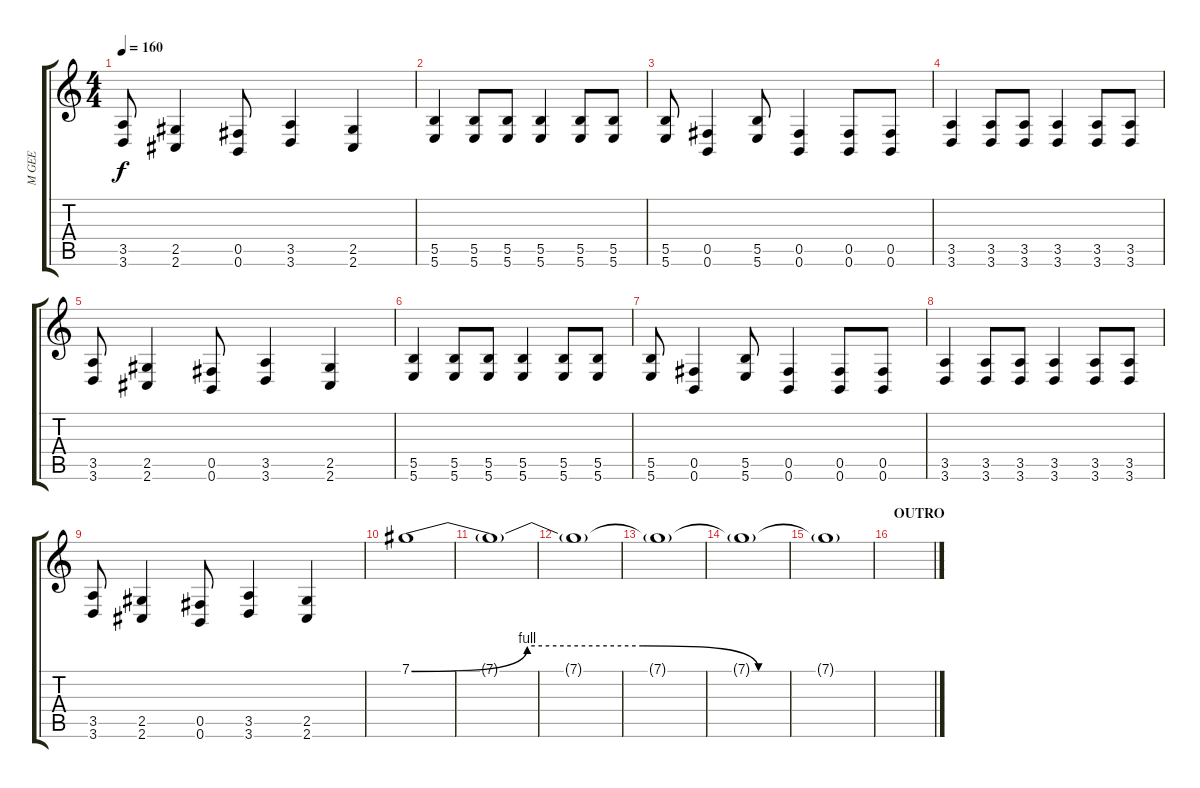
\track ("M GEE" "M GEE") {instrument distortionguitar}
\staff {score tabs}
\tuning (Db4 Ab3 E3 B2 Gb2 B1) {hide}
\ts (4 4)
\tempo 160
\clef g2
\ks c
(3.5 3.6).8{dy f} (2.5 2.6).4 (0.5 0.6).8 (3.5 3.6).4 (2.5 2.6).4 |
(5.5 5.6).4 (5.5 5.6).8 (5.5 5.6).8 (5.5 5.6).4 (5.5 5.6).8 (5.5 5.6).8 |
(5.5 5.6).8 (0.5 0.6).4 (5.5 5.6).8 (0.5 0.6).4 (0.5 0.6).8 (0.5 0.6).8 |
(3.5 3.6).4 (3.5 3.6).8 (3.5 3.6).8 (3.5 3.6).4 (3.5 3.6).8 (3.5 3.6).8 |
(3.5 3.6).8 (2.5 2.6).4 (0.5 0.6).8 (3.5 3.6).4 (2.5 2.6).4 |
(5.5 5.6).4 (5.5 5.6).8 (5.5 5.6).8 (5.5 5.6).4 (5.5 5.6).8 (5.5 5.6).8 |
(5.5 5.6).8 (0.5 0.6).4 (5.5 5.6).8 (0.5 0.6).4 (0.5 0.6).8 (0.5 0.6).8 |
(3.5 3.6).4 (3.5 3.6).8 (3.5 3.6).8 (3.5 3.6).4 (3.5 3.6).8 (3.5 3.6).8 |
(3.5 3.6).8 (2.5 2.6).4 (0.5 0.6).8 (3.5 3.6).4 (2.5 2.6).4 |
7.1{be (custom 0 0 15 4 30 4 45 0 60 0)}.1 |
7.1{t}.1 |
7.1{t}.1 |
7.1{t}.1 |
7.1{t}.1 |
7.1{t}.1 |
\section ("" "OUTRO")
